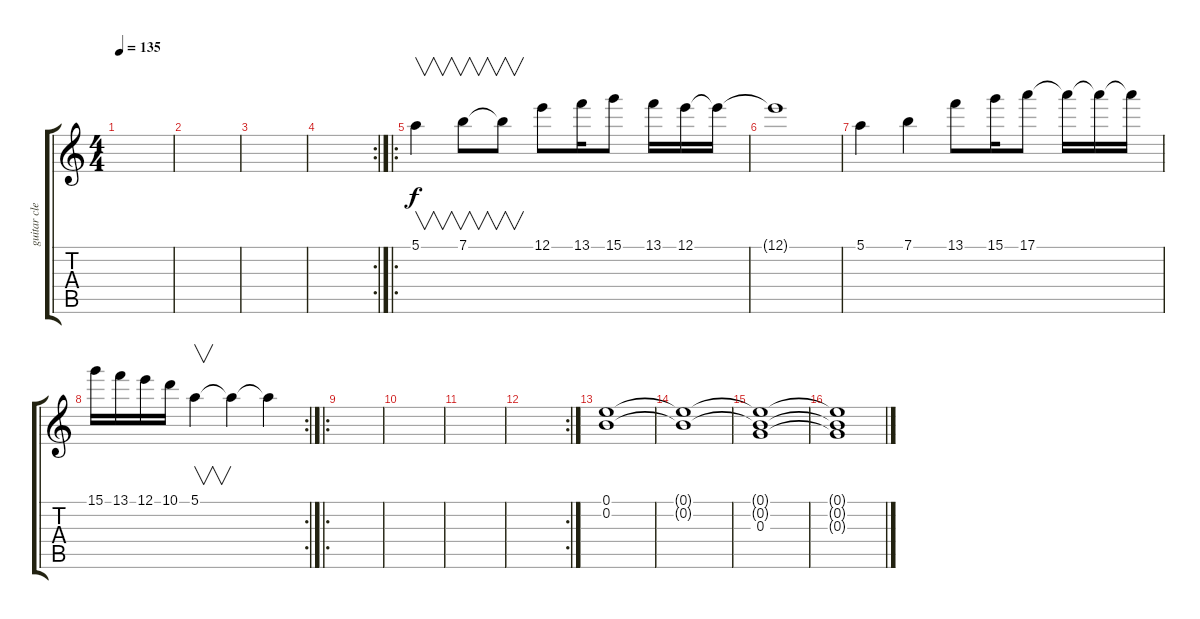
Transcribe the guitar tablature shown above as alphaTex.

\track ("guitar clean" "guitar cle") {instrument electricguitarjazz}
\staff {score tabs}
\tuning (E4 B3 G3 D3 A2 E2) {hide}
\ts (4 4)
\tempo 135
\clef g2
\ks c
|
|
|
\rc 2
|
\ro
5.1.4{v} 7.1.8{v} 7.1{t}.8{v} 12.1.8 13.1.16 15.1.8 13.1.16 12.1.16 12.1{t}.16 |
12.1{t}.1 |
5.1.4 7.1.4 13.1.8 15.1.16 17.1.8 17.1{t}.16 17.1{t}.16 17.1{t}.16 |
\rc 2
15.1.16 13.1.16 12.1.16 10.1.16 5.1.4{v} 5.1{t}.4 5.1{t}.4 |
\ro
|
|
|
\rc 2
|
(0.1 0.2).1{volume 9 instrument applause} |
(0.1{t} 0.2{t}).1 |
(0.1{t} 0.2{t} 0.3).1 |
(0.1{t} 0.2{t} 0.3{t}).1
